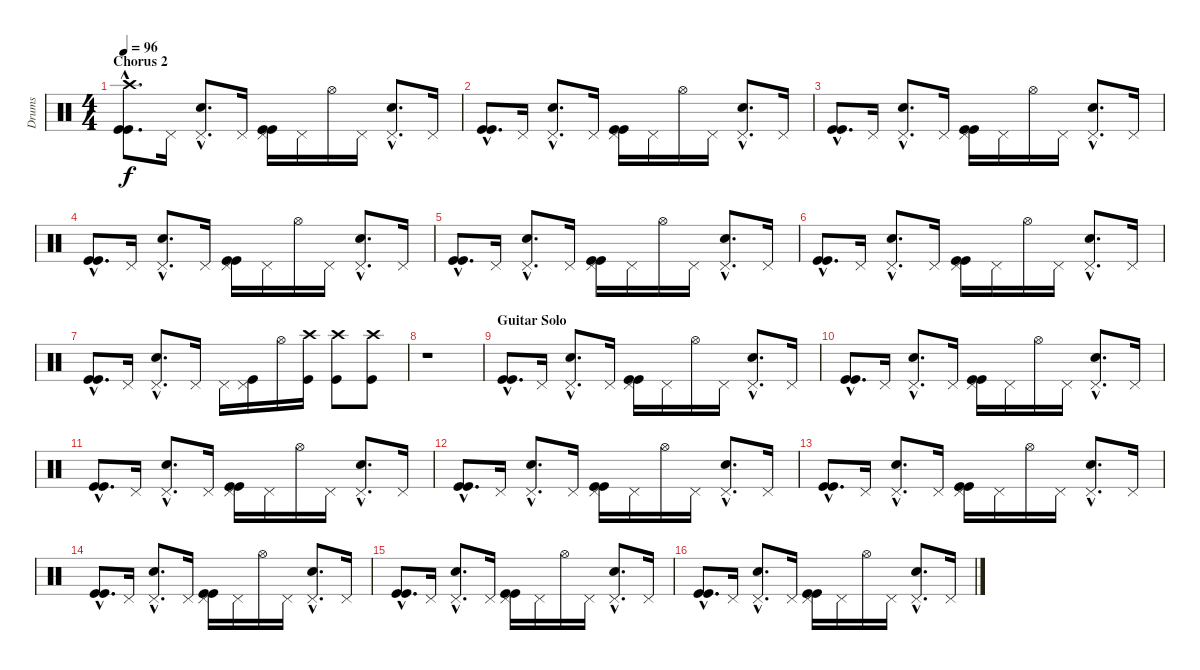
\track ("Drums" "Drums") {instrument percussion}
\staff {score}
\articulation defaults
\ts (4 4)
\section ("" "Chorus 2")
\tempo 96
\clef neutral
\ks c
("Crash high (hit)"{hac} "Kick (hit)"{hac} "Kick (hit)"{hac}).8{d dy f} "Pedal Hi-Hat (hit)".16 ("Pedal Hi-Hat (hit)"{hac} "Electric Snare (hit)"{hac}).8{d} "Pedal Hi-Hat (hit)".16 ("Pedal Hi-Hat (hit)" "Kick (hit)" "Kick (hit)").16 "Pedal Hi-Hat (hit)".16 "Hi-Hat (open)".16 "Pedal Hi-Hat (hit)".16 ("Pedal Hi-Hat (hit)"{hac} "Electric Snare (hit)"{hac}).8{d} "Pedal Hi-Hat (hit)".16 |
("Kick (hit)"{hac} "Kick (hit)"{hac}).8{d} "Pedal Hi-Hat (hit)".16 ("Pedal Hi-Hat (hit)"{hac} "Electric Snare (hit)"{hac}).8{d} "Pedal Hi-Hat (hit)".16 ("Pedal Hi-Hat (hit)" "Kick (hit)" "Kick (hit)").16 "Pedal Hi-Hat (hit)".16 "Hi-Hat (open)".16 "Pedal Hi-Hat (hit)".16 ("Pedal Hi-Hat (hit)"{hac} "Electric Snare (hit)"{hac}).8{d} "Pedal Hi-Hat (hit)".16 |
("Kick (hit)"{hac} "Kick (hit)"{hac}).8{d} "Pedal Hi-Hat (hit)".16 ("Pedal Hi-Hat (hit)"{hac} "Electric Snare (hit)"{hac}).8{d} "Pedal Hi-Hat (hit)".16 ("Pedal Hi-Hat (hit)" "Kick (hit)" "Kick (hit)").16 "Pedal Hi-Hat (hit)".16 "Hi-Hat (open)".16 "Pedal Hi-Hat (hit)".16 ("Pedal Hi-Hat (hit)"{hac} "Electric Snare (hit)"{hac}).8{d} "Pedal Hi-Hat (hit)".16 |
("Kick (hit)"{hac} "Kick (hit)"{hac}).8{d} "Pedal Hi-Hat (hit)".16 ("Pedal Hi-Hat (hit)"{hac} "Electric Snare (hit)"{hac}).8{d} "Pedal Hi-Hat (hit)".16 ("Pedal Hi-Hat (hit)" "Kick (hit)" "Kick (hit)").16 "Pedal Hi-Hat (hit)".16 "Hi-Hat (open)".16 "Pedal Hi-Hat (hit)".16 ("Pedal Hi-Hat (hit)"{hac} "Electric Snare (hit)"{hac}).8{d} "Pedal Hi-Hat (hit)".16 |
("Kick (hit)"{hac} "Kick (hit)"{hac}).8{d} "Pedal Hi-Hat (hit)".16 ("Pedal Hi-Hat (hit)"{hac} "Electric Snare (hit)"{hac}).8{d} "Pedal Hi-Hat (hit)".16 ("Pedal Hi-Hat (hit)" "Kick (hit)" "Kick (hit)").16 "Pedal Hi-Hat (hit)".16 "Hi-Hat (open)".16 "Pedal Hi-Hat (hit)".16 ("Pedal Hi-Hat (hit)"{hac} "Electric Snare (hit)"{hac}).8{d} "Pedal Hi-Hat (hit)".16 |
("Kick (hit)"{hac} "Kick (hit)"{hac}).8{d} "Pedal Hi-Hat (hit)".16 ("Pedal Hi-Hat (hit)"{hac} "Electric Snare (hit)"{hac}).8{d} "Pedal Hi-Hat (hit)".16 ("Pedal Hi-Hat (hit)" "Kick (hit)" "Kick (hit)").16 "Pedal Hi-Hat (hit)".16 "Hi-Hat (open)".16 "Pedal Hi-Hat (hit)".16 ("Pedal Hi-Hat (hit)"{hac} "Electric Snare (hit)"{hac}).8{d} "Pedal Hi-Hat (hit)".16 |
("Kick (hit)"{hac} "Kick (hit)"{hac}).8{d} "Pedal Hi-Hat (hit)".16 ("Pedal Hi-Hat (hit)"{hac} "Electric Snare (hit)"{hac}).8{d} "Pedal Hi-Hat (hit)".16 "Pedal Hi-Hat (hit)".16 ("Pedal Hi-Hat (hit)" "Kick (hit)").16 "Hi-Hat (open)".16 ("Crash high (hit)" "Kick (hit)").16 ("Crash high (hit)" "Kick (hit)").8 ("Crash high (hit)" "Kick (hit)").8 |
r.1 |
\section ("" "Guitar Solo")
("Kick (hit)"{hac} "Kick (hit)"{hac}).8{d} "Pedal Hi-Hat (hit)".16 ("Pedal Hi-Hat (hit)"{hac} "Electric Snare (hit)"{hac}).8{d} "Pedal Hi-Hat (hit)".16 ("Pedal Hi-Hat (hit)" "Kick (hit)" "Kick (hit)").16 "Pedal Hi-Hat (hit)".16 "Hi-Hat (open)".16 "Pedal Hi-Hat (hit)".16 ("Pedal Hi-Hat (hit)"{hac} "Electric Snare (hit)"{hac}).8{d} "Pedal Hi-Hat (hit)".16 |
("Kick (hit)"{hac} "Kick (hit)"{hac}).8{d} "Pedal Hi-Hat (hit)".16 ("Pedal Hi-Hat (hit)"{hac} "Electric Snare (hit)"{hac}).8{d} "Pedal Hi-Hat (hit)".16 ("Pedal Hi-Hat (hit)" "Kick (hit)" "Kick (hit)").16 "Pedal Hi-Hat (hit)".16 "Hi-Hat (open)".16 "Pedal Hi-Hat (hit)".16 ("Pedal Hi-Hat (hit)"{hac} "Electric Snare (hit)"{hac}).8{d} "Pedal Hi-Hat (hit)".16 |
("Kick (hit)"{hac} "Kick (hit)"{hac}).8{d} "Pedal Hi-Hat (hit)".16 ("Pedal Hi-Hat (hit)"{hac} "Electric Snare (hit)"{hac}).8{d} "Pedal Hi-Hat (hit)".16 ("Pedal Hi-Hat (hit)" "Kick (hit)" "Kick (hit)").16 "Pedal Hi-Hat (hit)".16 "Hi-Hat (open)".16 "Pedal Hi-Hat (hit)".16 ("Pedal Hi-Hat (hit)"{hac} "Electric Snare (hit)"{hac}).8{d} "Pedal Hi-Hat (hit)".16 |
("Kick (hit)"{hac} "Kick (hit)"{hac}).8{d} "Pedal Hi-Hat (hit)".16 ("Pedal Hi-Hat (hit)"{hac} "Electric Snare (hit)"{hac}).8{d} "Pedal Hi-Hat (hit)".16 ("Pedal Hi-Hat (hit)" "Kick (hit)" "Kick (hit)").16 "Pedal Hi-Hat (hit)".16 "Hi-Hat (open)".16 "Pedal Hi-Hat (hit)".16 ("Pedal Hi-Hat (hit)"{hac} "Electric Snare (hit)"{hac}).8{d} "Pedal Hi-Hat (hit)".16 |
("Kick (hit)"{hac} "Kick (hit)"{hac}).8{d} "Pedal Hi-Hat (hit)".16 ("Pedal Hi-Hat (hit)"{hac} "Electric Snare (hit)"{hac}).8{d} "Pedal Hi-Hat (hit)".16 ("Pedal Hi-Hat (hit)" "Kick (hit)" "Kick (hit)").16 "Pedal Hi-Hat (hit)".16 "Hi-Hat (open)".16 "Pedal Hi-Hat (hit)".16 ("Pedal Hi-Hat (hit)"{hac} "Electric Snare (hit)"{hac}).8{d} "Pedal Hi-Hat (hit)".16 |
("Kick (hit)"{hac} "Kick (hit)"{hac}).8{d} "Pedal Hi-Hat (hit)".16 ("Pedal Hi-Hat (hit)"{hac} "Electric Snare (hit)"{hac}).8{d} "Pedal Hi-Hat (hit)".16 ("Pedal Hi-Hat (hit)" "Kick (hit)" "Kick (hit)").16 "Pedal Hi-Hat (hit)".16 "Hi-Hat (open)".16 "Pedal Hi-Hat (hit)".16 ("Pedal Hi-Hat (hit)"{hac} "Electric Snare (hit)"{hac}).8{d} "Pedal Hi-Hat (hit)".16 |
("Kick (hit)"{hac} "Kick (hit)"{hac}).8{d} "Pedal Hi-Hat (hit)".16 ("Pedal Hi-Hat (hit)"{hac} "Electric Snare (hit)"{hac}).8{d} "Pedal Hi-Hat (hit)".16 ("Pedal Hi-Hat (hit)" "Kick (hit)" "Kick (hit)").16 "Pedal Hi-Hat (hit)".16 "Hi-Hat (open)".16 "Pedal Hi-Hat (hit)".16 ("Pedal Hi-Hat (hit)"{hac} "Electric Snare (hit)"{hac}).8{d} "Pedal Hi-Hat (hit)".16 |
("Kick (hit)"{hac} "Kick (hit)"{hac}).8{d} "Pedal Hi-Hat (hit)".16 ("Pedal Hi-Hat (hit)"{hac} "Electric Snare (hit)"{hac}).8{d} "Pedal Hi-Hat (hit)".16 ("Pedal Hi-Hat (hit)" "Kick (hit)" "Kick (hit)").16 "Pedal Hi-Hat (hit)".16 "Hi-Hat (open)".16 "Pedal Hi-Hat (hit)".16 ("Pedal Hi-Hat (hit)"{hac} "Electric Snare (hit)"{hac}).8{d} "Pedal Hi-Hat (hit)".16
